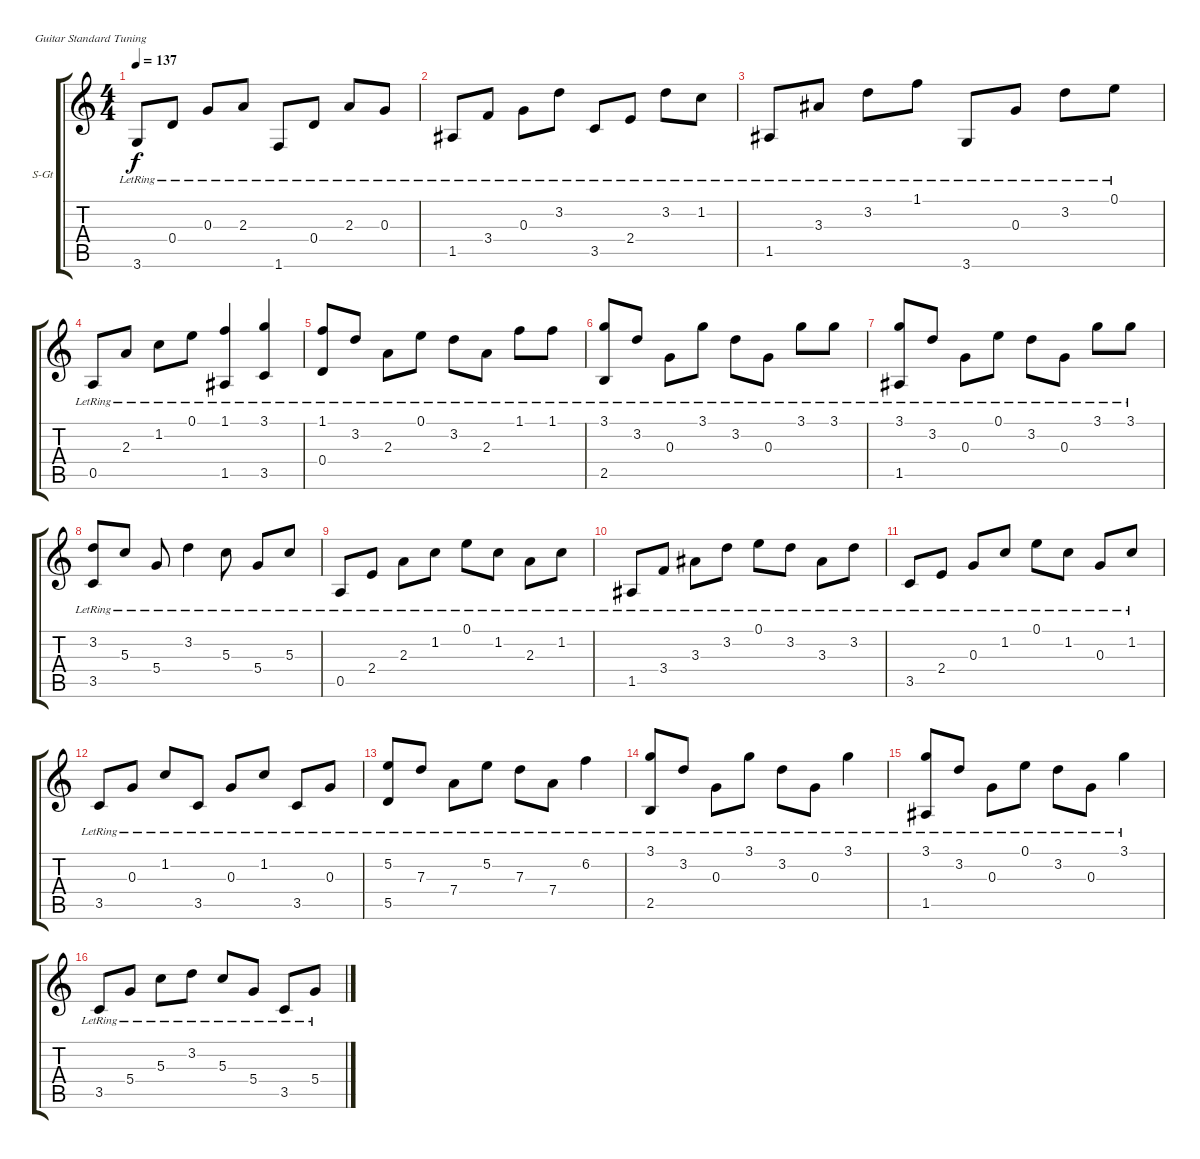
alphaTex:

\defaultSystemsLayout 4
\bracketExtendMode groupsimilarinstruments
\firstSystemTrackNameOrientation horizontal
\otherSystemsTrackNameOrientation horizontal
\track ("Steel Guitar" "S-Gt") {instrument acousticguitarsteel}
\staff {score tabs}
\tuning (E4 B3 G3 D3 A2 E2)
\ts (4 4)
\tempo 137
\clef g2
\ks c
3.6{lr}.8{dy f} 0.4{lr}.8 0.3{lr}.8 2.3{lr}.8 1.6{lr}.8 0.4{lr}.8 2.3{lr}.8 0.3{lr}.8 |
1.5{lr}.8 3.4{lr}.8 0.3{lr}.8 3.2{lr}.8 3.5{lr}.8 2.4{lr}.8 3.2{lr}.8 1.2{lr}.8 |
1.5{lr}.8 3.3{lr}.8 3.2{lr}.8 1.1{lr}.8 3.6{lr}.8 0.3{lr}.8 3.2{lr}.8 0.1{lr}.8 |
0.5{lr}.8 2.3{lr}.8 1.2{lr}.8 0.1{lr}.8 (1.1{lr} 1.5{lr}).4 (3.1{lr} 3.5{lr}).4 |
(1.1{lr} 0.4{lr}).8 3.2{lr}.8 2.3{lr}.8 0.1{lr}.8 3.2{lr}.8 2.3{lr}.8 1.1{lr}.8 1.1{lr}.8 |
(3.1{lr} 2.5{lr}).8 3.2{lr}.8 0.3{lr}.8 3.1{lr}.8 3.2{lr}.8 0.3{lr}.8 3.1{lr}.8 3.1{lr}.8 |
(3.1{lr} 1.5{lr}).8 3.2{lr}.8 0.3{lr}.8 0.1{lr}.8 3.2{lr}.8 0.3{lr}.8 3.1{lr}.8 3.1{lr}.8 |
(3.2{lr} 3.5{lr}).8 5.3{lr}.8 5.4{lr}.8 3.2{lr}.4 5.3{lr}.8 5.4{lr}.8 5.3{lr}.8 |
0.5{lr}.8 2.4{lr}.8 2.3{lr}.8 1.2{lr}.8 0.1{lr}.8 1.2{lr}.8 2.3{lr}.8 1.2{lr}.8 |
1.5{lr}.8 3.4{lr}.8 3.3{lr}.8 3.2{lr}.8 0.1{lr}.8 3.2{lr}.8 3.3{lr}.8 3.2{lr}.8 |
3.5{lr}.8 2.4{lr}.8 0.3{lr}.8 1.2{lr}.8 0.1{lr}.8 1.2{lr}.8 0.3{lr}.8 1.2{lr}.8 |
3.5{lr}.8 0.3{lr}.8 1.2{lr}.8 3.5{lr}.8 0.3{lr}.8 1.2{lr}.8 3.5{lr}.8 0.3{lr}.8 |
(5.2{lr} 5.5{lr}).8 7.3{lr}.8 7.4{lr}.8 5.2{lr}.8 7.3{lr}.8 7.4{lr}.8 6.2{lr}.4 |
(3.1{lr} 2.5{lr}).8 3.2{lr}.8 0.3{lr}.8 3.1{lr}.8 3.2{lr}.8 0.3{lr}.8 3.1{lr}.4 |
(3.1{lr} 1.5{lr}).8 3.2{lr}.8 0.3{lr}.8 0.1{lr}.8 3.2{lr}.8 0.3{lr}.8 3.1{lr}.4 |
3.5{lr}.8 5.4{lr}.8 5.3{lr}.8 3.2{lr}.8 5.3{lr}.8 5.4{lr}.8 3.5{lr}.8 5.4{lr}.8
